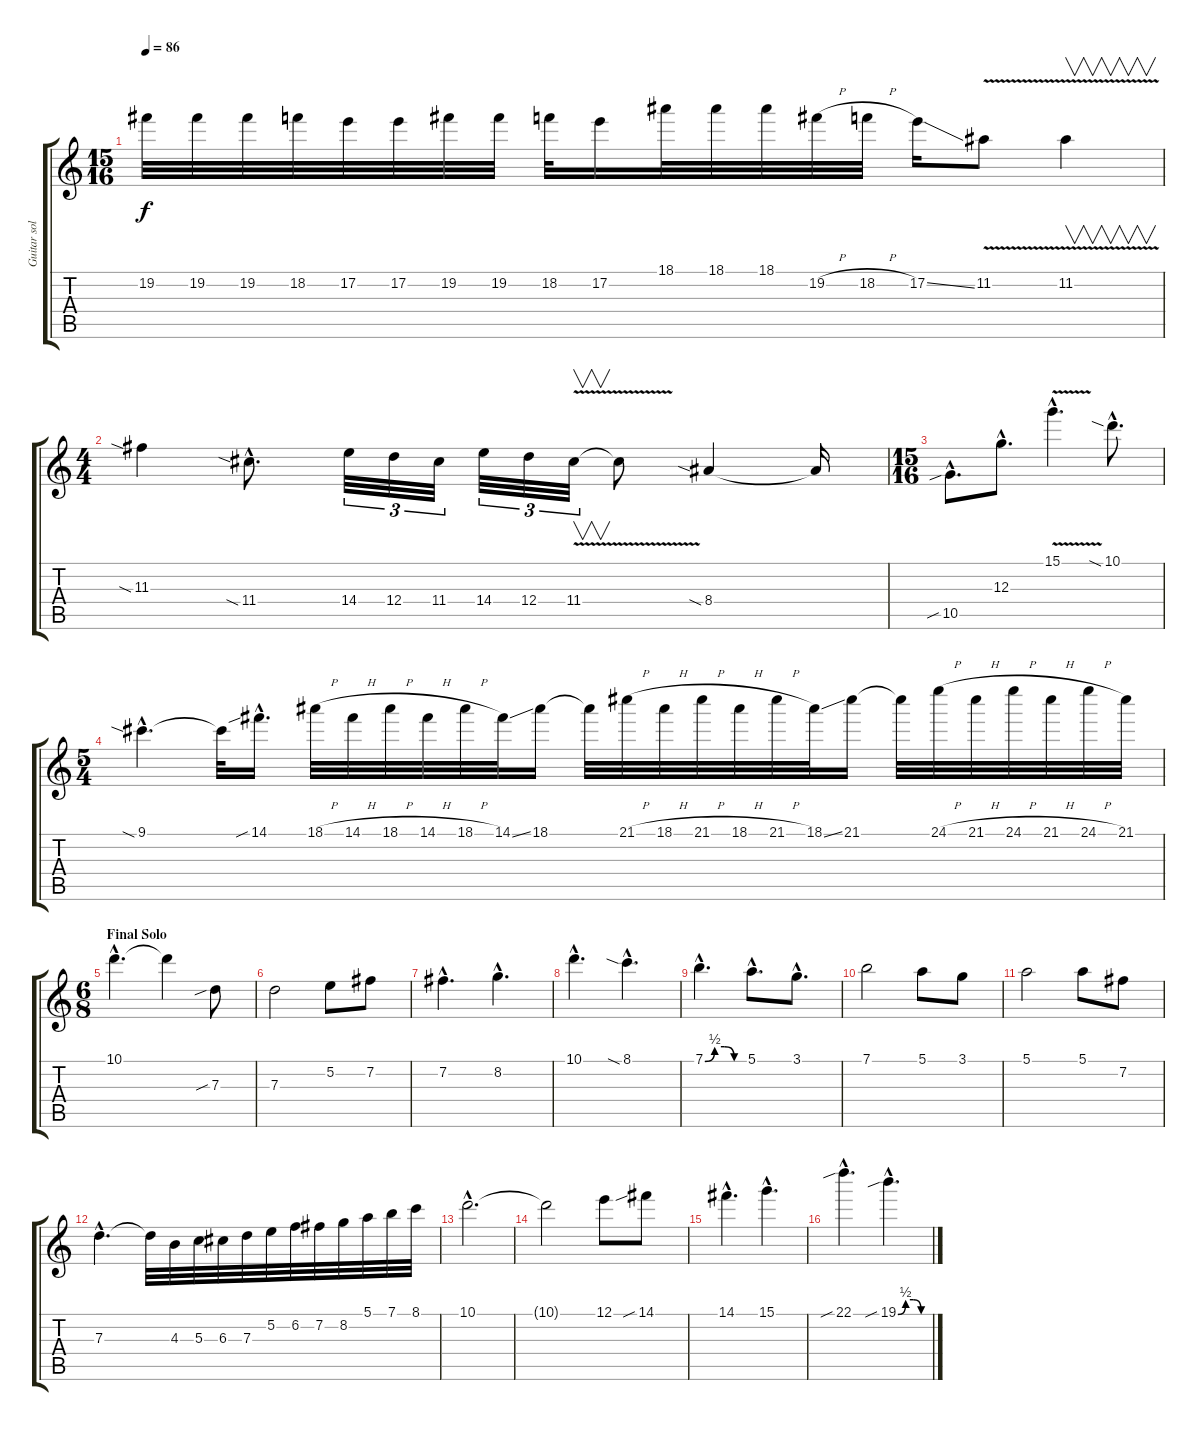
\track ("Guitar solo" "Guitar sol") {instrument distortionguitar}
\staff {score tabs}
\tuning (E4 B3 G3 D3 A2 E2) {hide}
\ts (15 16)
\tempo 86
\clef g2
\ks c
19.2.32{dy f} 19.2.32 19.2.32 18.2.32 17.2.32 17.2.32 19.2.32 19.2.32 18.2.32 17.2.16 18.1.32 18.1.32 18.1.32 19.2{h}.32 18.2{h}.32 17.2{ss}.16 11.2{v}.8 11.2{v}.4{v} |
\ts (4 4)
11.3{sia}.4 11.4{sia hac}.8{d} 14.4.32{tu (3 2)} 12.4.32{tu (3 2)} 11.4.32{tu (3 2)} 14.4.32{tu (3 2)} 12.4.32{tu (3 2)} 11.4{v}.32{v tu (3 2)} 11.4{t}.8 8.4{sia}.4 8.4{t}.16 |
\ts (15 16)
10.5{sib hac}.8{d} 12.3{hac}.8{d} 15.1{v hac}.4{d} 10.1{sia hac}.8{d} |
\ts (5 4)
9.1{sia hac}.4{d} 9.1{t}.32 14.1{sib hac}.16{d} 18.1{h}.32 14.1{h}.32 18.1{h}.32 14.1{h}.32 18.1{h}.32 14.1{ss}.32 18.1.16 18.1{t}.32 21.1{h}.32 18.1{h}.32 21.1{h}.32 18.1{h}.32 21.1{h}.32 18.1{ss}.32 21.1.16 21.1{t}.32 24.1{h}.32 21.1{h}.32 24.1{h}.32 21.1{h}.32 24.1{h}.32 21.1.32 |
\ts (6 8)
\section ("" "Final Solo")
10.1{hac}.4{d} 10.1{t}.4 7.3{sib}.8 |
7.3.2 5.2.8 7.2.8 |
7.2{hac}.4{d} 8.2{hac}.4{d} |
10.1{hac}.4{d} 8.1{sia hac}.4{d} |
7.1{be (custom 0 0 15 2 30 2 45 0 60 0) hac}.4{d} 5.1{hac}.8{d} 3.1{hac}.8{d} |
7.1.2 5.1.8 3.1.8 |
5.1.2 5.1.8 7.2.8 |
7.3{hac}.4{d} 7.3{t}.32 4.3.32 5.3.32 6.3.32 7.3.32 5.2.32 6.2.32 7.2.32 8.2.32 5.1.32 7.1.32 8.1.32 |
10.1{hac}.2{d} |
10.1{t}.2 12.1.8 14.1{sib}.8 |
14.1{hac}.4{d} 15.1{hac}.4{d} |
22.1{sib hac}.4{d} 19.1{be (custom 0 0 15 2 30 2 45 0 60 0) sib hac}.4{d}
